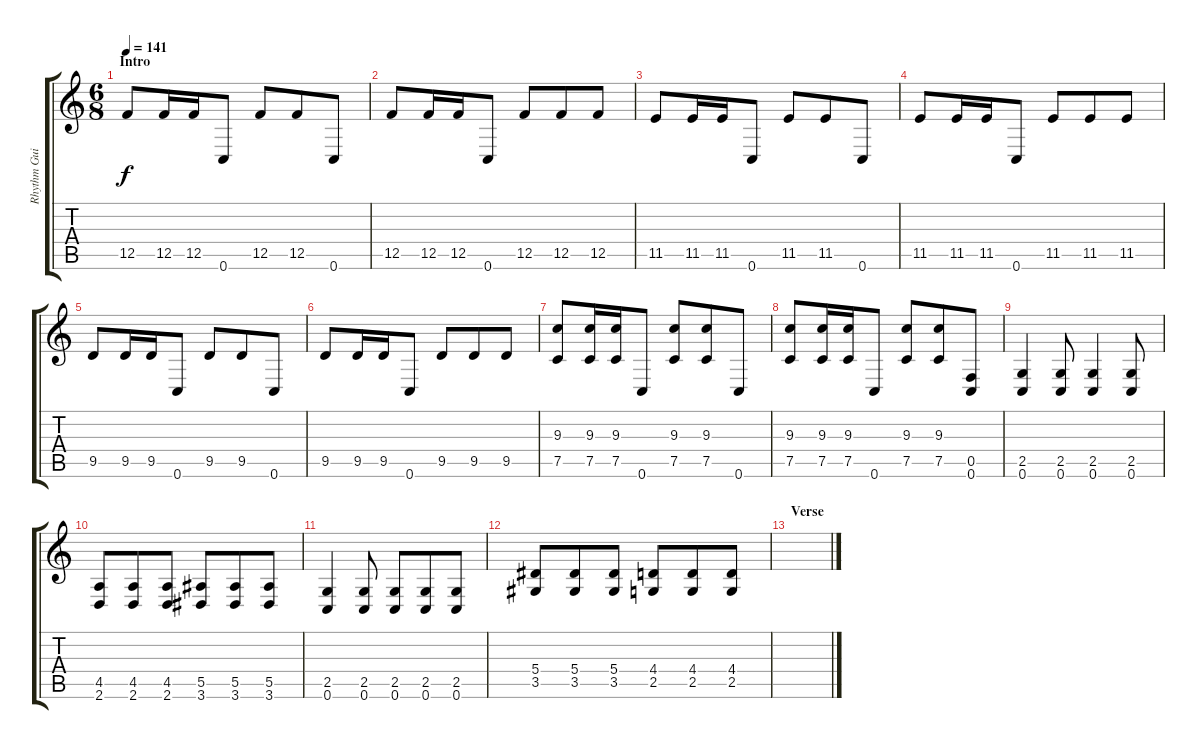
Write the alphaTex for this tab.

\track ("Rhythm Guitar" "Rhythm Gui") {instrument overdrivenguitar}
\staff {score tabs}
\tuning (C4 G3 Eb3 Bb2 F2 C2) {hide}
\ts (6 8)
\section ("" "Intro")
\tempo 141
\clef g2
\ks c
12.5.8{dy f instrument overdrivenguitar} 12.5.16 12.5.16 0.6.8 12.5.8 12.5.8 0.6.8 |
12.5.8 12.5.16 12.5.16 0.6.8 12.5.8 12.5.8 12.5.8 |
11.5.8 11.5.16 11.5.16 0.6.8 11.5.8 11.5.8 0.6.8 |
11.5.8 11.5.16 11.5.16 0.6.8 11.5.8 11.5.8 11.5.8 |
9.5.8 9.5.16 9.5.16 0.6.8 9.5.8 9.5.8 0.6.8 |
9.5.8 9.5.16 9.5.16 0.6.8 9.5.8 9.5.8 9.5.8 |
(9.3 7.5).8 (9.3 7.5).16 (9.3 7.5).16 0.6.8 (9.3 7.5).8 (9.3 7.5).8 0.6.8 |
(9.3 7.5).8 (9.3 7.5).16 (9.3 7.5).16 0.6.8 (9.3 7.5).8 (9.3 7.5).8 (0.5 0.6).8 |
(2.5 0.6).4 (2.5 0.6).8 (2.5 0.6).4 (2.5 0.6).8 |
(4.5 2.6).8 (4.5 2.6).8 (4.5 2.6).8 (5.5 3.6).8 (5.5 3.6).8 (5.5 3.6).8 |
(2.5 0.6).4 (2.5 0.6).8 (2.5 0.6).8 (2.5 0.6).8 (2.5 0.6).8 |
(5.4 3.5).8 (5.4 3.5).8 (5.4 3.5).8 (4.4 2.5).8 (4.4 2.5).8 (4.4 2.5).8 |
\section ("" "Verse")
